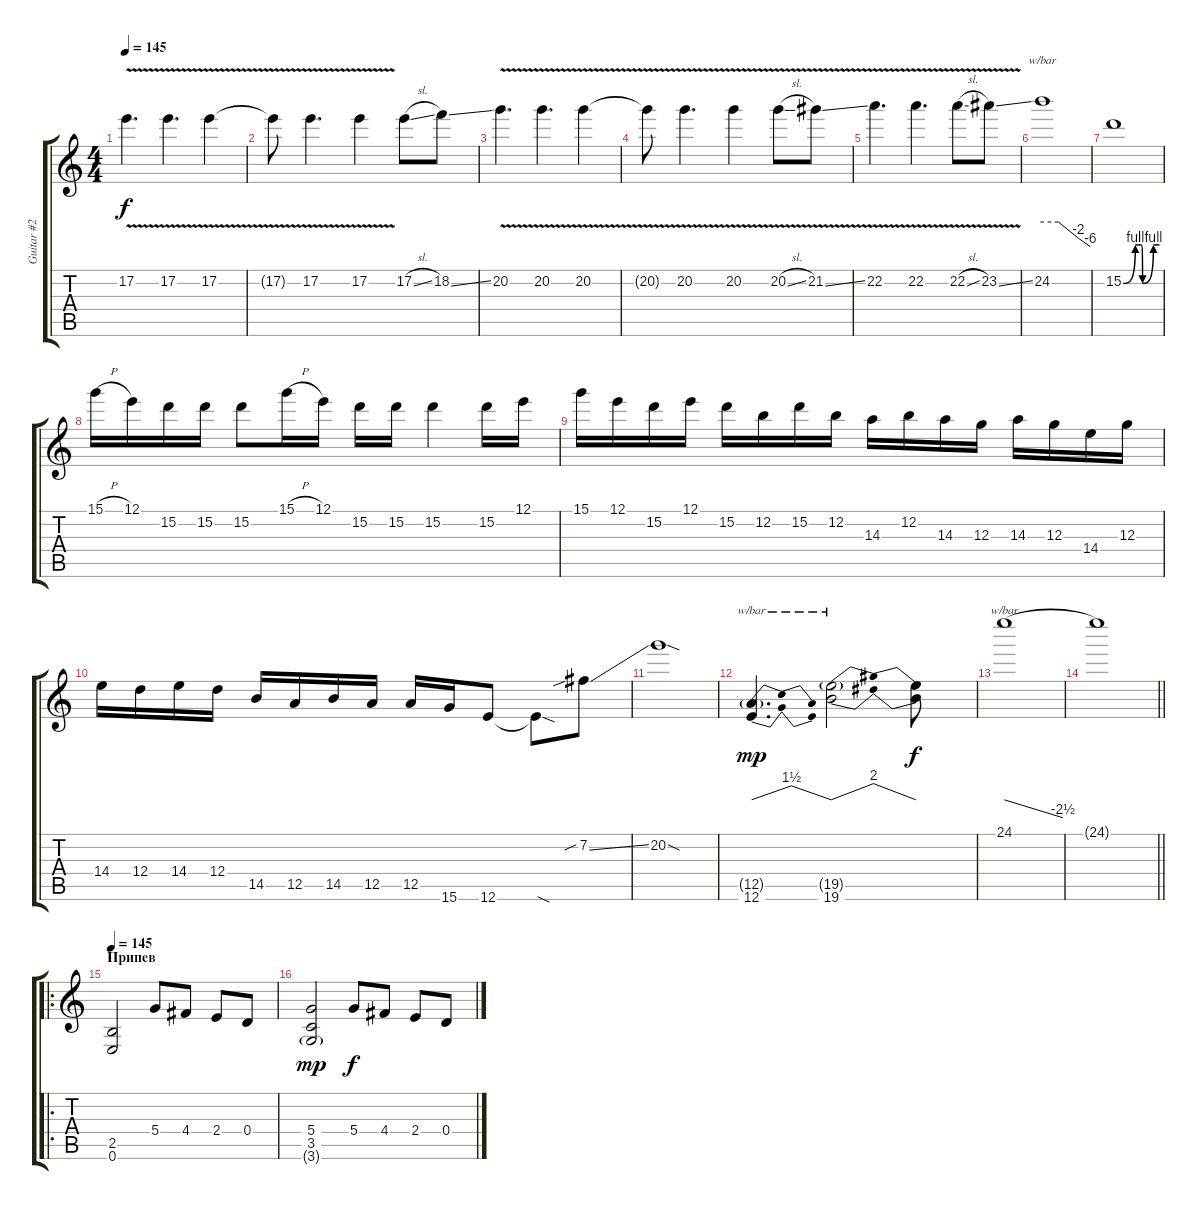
\track ("Guitar #2" "Guitar #2") {instrument overdrivenguitar}
\staff {score tabs}
\tuning (E4 B3 G3 D3 A2 E2) {hide}
\ts (4 4)
\tempo 145
\clef g2
\ks c
17.2{v}.4{d dy f} 17.2{v}.4{d} 17.2{v}.4 |
17.2{t}.8 17.2{v}.4{d} 17.2{v}.4 17.2{sl}.8 18.2{ss}.8 |
20.2{v}.4{d} 20.2{v}.4{d} 20.2{v}.4 |
20.2{t}.8 20.2{v}.4{d} 20.2{v}.4 20.2{v sl}.8 21.2{v ss}.8 |
22.2{v}.4{d} 22.2{v}.4{d} 22.2{v sl}.8 23.2{v ss}.8 |
24.2.1{tbe (custom default 0 0 20 0 45 -8 60 -24)} |
15.2{be (custom 0 0 20 4 26 4 30 4 32 0 50 4 60 4)}.1 |
15.1{h}.16 12.1.16 15.2.16 15.2.16 15.2.8 15.1{h}.16 12.1.16 15.2.16 15.2.16 15.2.4 15.2.16 12.1.16 |
15.1.16 12.1.16 15.2.16 12.1.16 15.2.16 12.2.16 15.2.16 12.2.16 14.3.16 12.2.16 14.3.16 12.3.16 14.3.16 12.3.16 14.4.16 12.3.16 |
14.4.16 12.4.16 14.4.16 12.4.16 14.5.16 12.5.16 14.5.16 12.5.16 12.5.16 15.6.16 12.6.8 12.6{sod t}.8 7.2{sib ss}.8 |
20.2{sod}.1 |
(12.5{g} 12.6).4{d tbe (dip default 0 0 30 6 60 0) dy mp} (19.5{g} 19.6).2{tbe (dip default 0 0 41 8 60 0)} (19.5{t} 19.6{t}).8{dy f} |
24.1.1{tbe (dive default 0 0 60 -10)} |
\barLineRight lightlight
24.1{t}.1 |
\ro
\section ("" "Припев")
\tempo 145
(2.5 0.6).2 5.4.8 4.4.8 2.4.8 0.4.8 |
(5.4 3.5 3.6{g}).2{dy mp} 5.4.8{dy f} 4.4.8 2.4.8 0.4.8
